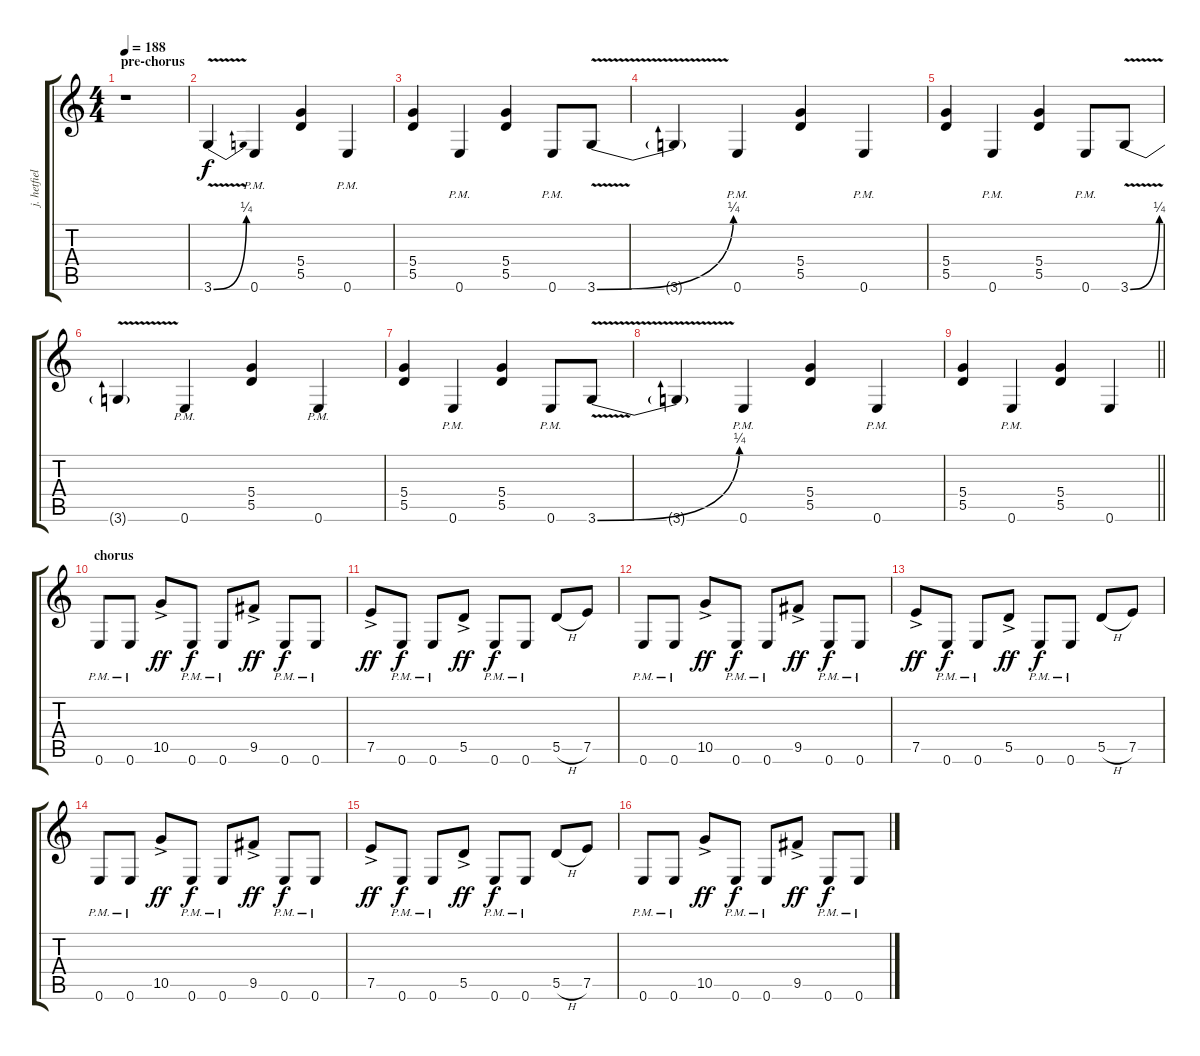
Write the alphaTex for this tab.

\track ("j. hetfield - rhythm guitar" "j. hetfiel") {instrument distortionguitar}
\staff {score tabs}
\tuning (E4 B3 G3 D3 A2 E2) {hide}
\ts (4 4)
\section ("" "pre-chorus")
\tempo 188
\clef g2
\ks c
r.1{dy ff} |
3.6{be (bend 0 0 60 1) v}.4{dy f} 0.6{pm}.4 (5.4 5.5).4 0.6{pm}.4 |
(5.4 5.5).4 0.6{pm}.4 (5.4 5.5).4 0.6{pm}.8 3.6{be (bend 0 0 60 1) v}.8 |
3.6{t}.4 0.6{pm}.4 (5.4 5.5).4 0.6{pm}.4 |
(5.4 5.5).4 0.6{pm}.4 (5.4 5.5).4 0.6{pm}.8 3.6{be (bend 0 0 60 1) v}.8 |
3.6{t}.4 0.6{pm}.4 (5.4 5.5).4 0.6{pm}.4 |
(5.4 5.5).4 0.6{pm}.4 (5.4 5.5).4 0.6{pm}.8 3.6{be (bend 0 0 60 1) v}.8 |
3.6{t}.4 0.6{pm}.4 (5.4 5.5).4 0.6{pm}.4 |
\barLineRight lightlight
(5.4 5.5).4 0.6{pm}.4 (5.4 5.5).4 0.6.4 |
\section ("" "chorus")
0.6{pm}.8 0.6{pm}.8 10.5{ac}.8{dy ff} 0.6{pm}.8{dy f} 0.6{pm}.8 9.5{ac}.8{dy ff} 0.6{pm}.8{dy f} 0.6{pm}.8 |
7.5{ac}.8{dy ff} 0.6{pm}.8{dy f} 0.6{pm}.8 5.5{ac}.8{dy ff} 0.6{pm}.8{dy f} 0.6{pm}.8 5.5{h}.8 7.5.8 |
0.6{pm}.8 0.6{pm}.8 10.5{ac}.8{dy ff} 0.6{pm}.8{dy f} 0.6{pm}.8 9.5{ac}.8{dy ff} 0.6{pm}.8{dy f} 0.6{pm}.8 |
7.5{ac}.8{dy ff} 0.6{pm}.8{dy f} 0.6{pm}.8 5.5{ac}.8{dy ff} 0.6{pm}.8{dy f} 0.6{pm}.8 5.5{h}.8 7.5.8 |
0.6{pm}.8 0.6{pm}.8 10.5{ac}.8{dy ff} 0.6{pm}.8{dy f} 0.6{pm}.8 9.5{ac}.8{dy ff} 0.6{pm}.8{dy f} 0.6{pm}.8 |
7.5{ac}.8{dy ff} 0.6{pm}.8{dy f} 0.6{pm}.8 5.5{ac}.8{dy ff} 0.6{pm}.8{dy f} 0.6{pm}.8 5.5{h}.8 7.5.8 |
0.6{pm}.8 0.6{pm}.8 10.5{ac}.8{dy ff} 0.6{pm}.8{dy f} 0.6{pm}.8 9.5{ac}.8{dy ff} 0.6{pm}.8{dy f} 0.6{pm}.8
